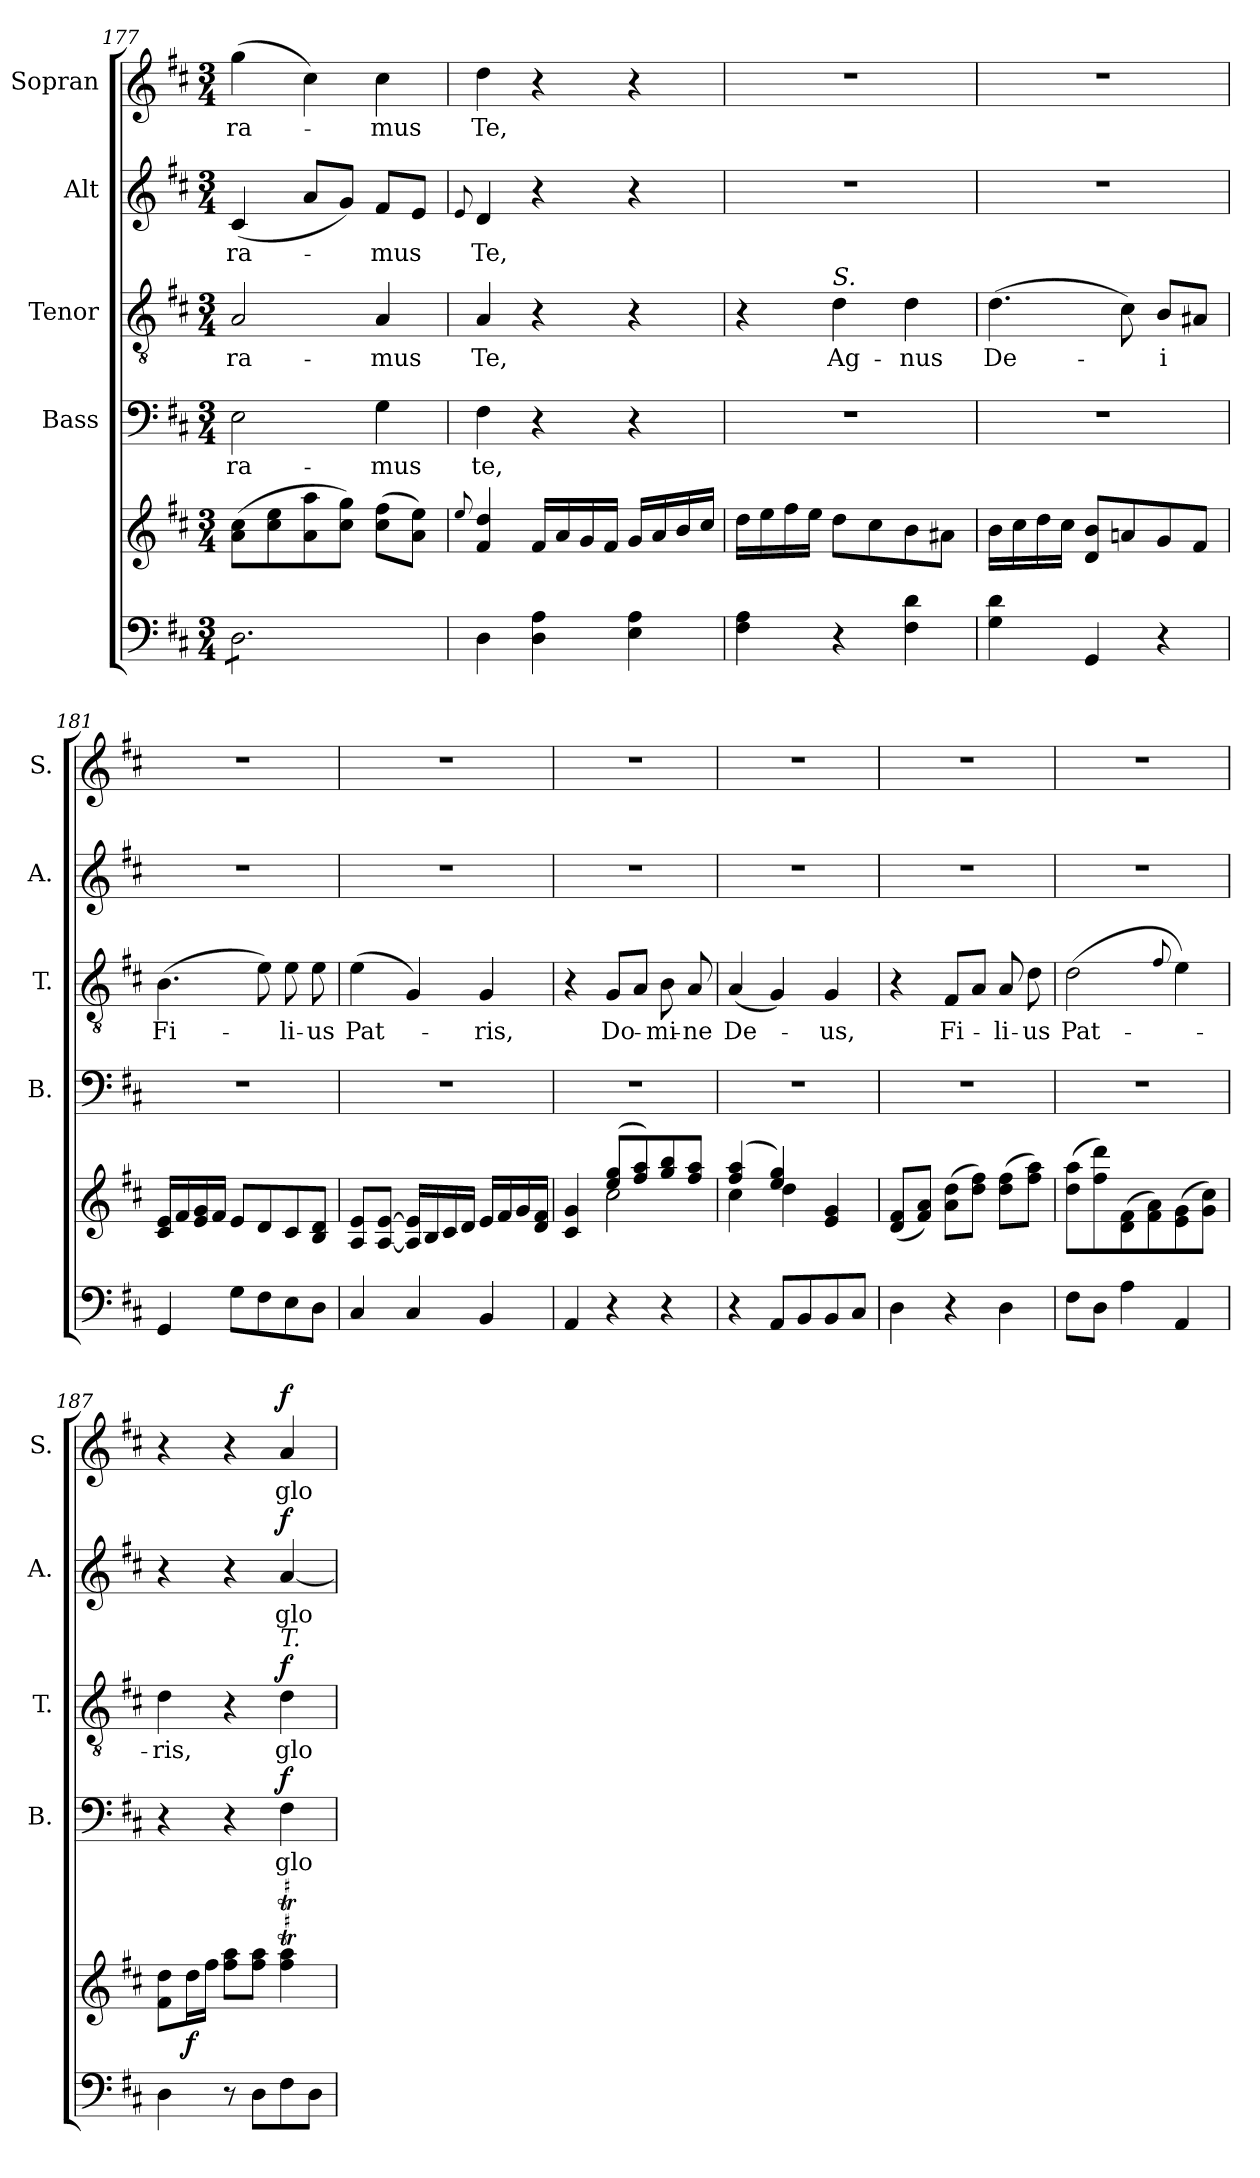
**kern	**kern	**dynam	**kern	**text	**dynam	**kern	**text	**dynam	**kern	**text	**dynam	**kern	**text	**dynam
*part5	*part5	*part5	*part4	*part4	*part4	*part3	*part3	*part3	*part2	*part2	*part2	*part1	*part1	*part1
*staff6	*staff5	*staff5/6	*staff4	*staff4	*staff4	*staff3	*staff3	*staff3	*staff2	*staff2	*staff2	*staff1	*staff1	*staff1
*	*	*	*I"Bass	*	*	*I"Tenor	*	*	*I"Alt	*	*	*I"Sopran	*	*
*	*	*	*I'B.	*	*	*I'T.	*	*	*I'A.	*	*	*I'S.	*	*
*clefF4	*clefG2	*	*clefF4	*	*	*clefGv2	*	*	*clefG2	*	*	*clefG2	*	*
*k[f#c#]	*k[f#c#]	*	*k[f#c#]	*	*	*k[f#c#]	*	*	*k[f#c#]	*	*	*k[f#c#]	*	*
*D:	*D:	*	*D:	*	*	*D:	*	*	*D:	*	*	*D:	*	*
*M3/4	*M3/4	*	*M3/4	*	*	*M3/4	*	*	*M3/4	*	*	*M3/4	*	*
=177	=177	=177	=177	=177	=177	=177	=177	=177	=177	=177	=177	=177	=177	=177
!	!	!	!	!LO:LY:b	!	!	!LO:LY:b	!	!	!LO:LY:b	!	!	!LO:LY:b	!
*tremolo	*	*	*	*	*	*	*	*	*	*	*	*	*	*
8D\L	(>8a\ 8cc#\L	.	2E\	-ra-	.	2A/	-ra-	.	(<4c#/	-ra-	.	(>4gg\	-ra-	.
8D\	8cc#\ 8ee\	.	.	.	.	.	.	.	.	.	.	.	.	.
8D\	8a\ 8aa\	.	.	.	.	.	.	.	8a/L	.	.	4cc#\)	.	.
8D\	8cc#\ 8gg\J)	.	.	.	.	.	.	.	8g/J)	.	.	.	.	.
!	!	!	!	!LO:LY:b	!	!	!LO:LY:b	!	!	!LO:LY:b	!	!	!LO:LY:b	!
8D\	(>8cc#\ 8ff#\L	.	4G\	-mus	.	4A/	-mus	.	8f#/L	-mus	.	4cc#\	-mus	.
8D\J	8a\ 8ee\J)	.	.	.	.	.	.	.	8e/J	.	.	.	.	.
*Xtremolo	*	*	*	*	*	*	*	*	*	*	*	*	*	*
!!LO:PB:g=z
=178	=178	=178	=178	=178	=178	=178	=178	=178	=178	=178	=178	=178	=178	=178
.	8qqee/	.	.	.	.	.	.	.	8qqe/	.	.	.	.	.
!	!	!	!	!LO:LY:b	!	!	!LO:LY:b	!	!	!LO:LY:b	!	!	!LO:LY:b	!
4D\	4f#/ 4dd/	.	4F#\	te,	.	4A/	Te,	.	4d/	Te,	.	4dd\	Te,	.
4D\ 4A\	16f#/LL	.	4r	.	.	4r	.	.	4r	.	.	4r	.	.
.	16a/	.	.	.	.	.	.	.	.	.	.	.	.	.
.	16g/	.	.	.	.	.	.	.	.	.	.	.	.	.
.	16f#/JJ	.	.	.	.	.	.	.	.	.	.	.	.	.
4E\ 4A\	16g/LL	.	4r	.	.	4r	.	.	4r	.	.	4r	.	.
.	16a/	.	.	.	.	.	.	.	.	.	.	.	.	.
.	16b/	.	.	.	.	.	.	.	.	.	.	.	.	.
.	16cc#/JJ	.	.	.	.	.	.	.	.	.	.	.	.	.
=179	=179	=179	=179	=179	=179	=179	=179	=179	=179	=179	=179	=179	=179	=179
4F#\ 4A\	16dd\LL	.	2.r	.	.	4r	.	.	2.r	.	.	2.r	.	.
.	16ee\	.	.	.	.	.	.	.	.	.	.	.	.	.
.	16ff#\	.	.	.	.	.	.	.	.	.	.	.	.	.
.	16ee\JJ	.	.	.	.	.	.	.	.	.	.	.	.	.
!	!	!	!	!	!	!LO:TX:a:i:t=S.	!	!	!	!	!	!	!	!
!	!	!	!	!	!	!	!LO:LY:b	!	!	!	!	!	!	!
4r	8dd\L	.	.	.	.	4d\	Ag-	.	.	.	.	.	.	.
.	8cc#\	.	.	.	.	.	.	.	.	.	.	.	.	.
!	!	!	!	!	!	!	!LO:LY:b	!	!	!	!	!	!	!
4F#\ 4d\	8b\	.	.	.	.	4d\	-nus	.	.	.	.	.	.	.
.	8a#X\J	.	.	.	.	.	.	.	.	.	.	.	.	.
=180	=180	=180	=180	=180	=180	=180	=180	=180	=180	=180	=180	=180	=180	=180
!	!	!	!	!	!	!	!LO:LY:b	!	!	!	!	!	!	!
4G\ 4d\	16b\LL	.	2.r	.	.	(>4.d\	De-	.	2.r	.	.	2.r	.	.
.	16cc#\	.	.	.	.	.	.	.	.	.	.	.	.	.
.	16dd\	.	.	.	.	.	.	.	.	.	.	.	.	.
.	16cc#\JJ	.	.	.	.	.	.	.	.	.	.	.	.	.
4GG/	8d/ 8b/L	.	.	.	.	.	.	.	.	.	.	.	.	.
.	8an/	.	.	.	.	8c#\)	.	.	.	.	.	.	.	.
!	!	!	!	!	!	!	!LO:LY:b	!	!	!	!	!	!	!
4r	8g/	.	.	.	.	8B/L	-i	.	.	.	.	.	.	.
.	8f#/J	.	.	.	.	8A#X/J	.	.	.	.	.	.	.	.
=181	=181	=181	=181	=181	=181	=181	=181	=181	=181	=181	=181	=181	=181	=181
!	!	!	!	!	!	!	!LO:LY:b	!	!	!	!	!	!	!
4GG/	16c#/ 16e/LL	.	2.r	.	.	(>4.B\	Fi-	.	2.r	.	.	2.r	.	.
.	16f#/	.	.	.	.	.	.	.	.	.	.	.	.	.
.	16e/ 16g/	.	.	.	.	.	.	.	.	.	.	.	.	.
.	16f#/JJ	.	.	.	.	.	.	.	.	.	.	.	.	.
8G\L	8e/L	.	.	.	.	.	.	.	.	.	.	.	.	.
8F#\	8d/	.	.	.	.	8e\)	.	.	.	.	.	.	.	.
!	!	!	!	!	!	!	!LO:LY:b	!	!	!	!	!	!	!
8E\	8c#/	.	.	.	.	8e\	-li-	.	.	.	.	.	.	.
!	!	!	!	!	!	!	!LO:LY:b	!	!	!	!	!	!	!
8D\J	8B/ 8d/J	.	.	.	.	8e\	-us	.	.	.	.	.	.	.
=182	=182	=182	=182	=182	=182	=182	=182	=182	=182	=182	=182	=182	=182	=182
!	!	!	!	!	!	!	!LO:LY:b	!	!	!	!	!	!	!
4C#/	8A/ 8e/L	.	2.r	.	.	(>4e\	Pat-	.	2.r	.	.	2.r	.	.
.	[8A/ [8e/J	.	.	.	.	.	.	.	.	.	.	.	.	.
4C#/	16A/] 16e/]LL	.	.	.	.	4G/)	.	.	.	.	.	.	.	.
.	16B/	.	.	.	.	.	.	.	.	.	.	.	.	.
.	16c#/	.	.	.	.	.	.	.	.	.	.	.	.	.
.	16d/JJ	.	.	.	.	.	.	.	.	.	.	.	.	.
!	!	!	!	!	!	!	!LO:LY:b	!	!	!	!	!	!	!
4BB/	16e/LL	.	.	.	.	4G/	-ris,	.	.	.	.	.	.	.
.	16f#/	.	.	.	.	.	.	.	.	.	.	.	.	.
.	16g/	.	.	.	.	.	.	.	.	.	.	.	.	.
.	16d/ 16f#/JJ	.	.	.	.	.	.	.	.	.	.	.	.	.
!!LO:LB:g=z
=183	=183	=183	=183	=183	=183	=183	=183	=183	=183	=183	=183	=183	=183	=183
*	*^	*	*	*	*	*	*	*	*	*	*	*	*	*
4AA/	4c#/ 4g/	4ryy	.	2.r	.	.	4r	.	.	2.r	.	.	2.r	.	.
!	!	!	!	!	!	!	!	!LO:LY:b	!	!	!	!	!	!	!
4r	(>8ee/ 8gg/L	2cc#\	.	.	.	.	8G/L	Do-	.	.	.	.	.	.	.
.	8ff#/ 8aa/)	.	.	.	.	.	8A/J	.	.	.	.	.	.	.	.
!	!	!	!	!	!	!	!	!LO:LY:b	!	!	!	!	!	!	!
4r	8gg/ 8bb/	.	.	.	.	.	8B\	-mi-	.	.	.	.	.	.	.
!	!	!	!	!	!	!	!	!LO:LY:b	!	!	!	!	!	!	!
.	8ff#/ 8aa/J	.	.	.	.	.	8A/	-ne	.	.	.	.	.	.	.
=184	=184	=184	=184	=184	=184	=184	=184	=184	=184	=184	=184	=184	=184	=184	=184
!	!	!	!	!	!	!	!	!LO:LY:b	!	!	!	!	!	!	!
4r	(4ff#/ 4aa/	4cc#\	.	2.r	.	.	(<4A/	De-	.	2.r	.	.	2.r	.	.
8AA/L	4ee/ 4gg/)	4dd\	.	.	.	.	4G/)	.	.	.	.	.	.	.	.
8BB/	.	.	.	.	.	.	.	.	.	.	.	.	.	.	.
!	!	!	!	!	!	!	!	!LO:LY:b	!	!	!	!	!	!	!
8BB/	4e/ 4g/	4ryy	.	.	.	.	4G/	-us,	.	.	.	.	.	.	.
8C#/J	.	.	.	.	.	.	.	.	.	.	.	.	.	.	.
*	*v	*v	*	*	*	*	*	*	*	*	*	*	*	*	*
=185	=185	=185	=185	=185	=185	=185	=185	=185	=185	=185	=185	=185	=185	=185
4D\	(<8d/ 8f#/L	.	2.r	.	.	4r	.	.	2.r	.	.	2.r	.	.
.	8f#/ 8a/J)	.	.	.	.	.	.	.	.	.	.	.	.	.
!	!	!	!	!	!	!	!LO:LY:b	!	!	!	!	!	!	!
4r	(>8a\ 8dd\L	.	.	.	.	8F#/L	Fi-	.	.	.	.	.	.	.
.	8dd\ 8ff#\J)	.	.	.	.	8A/J	.	.	.	.	.	.	.	.
!	!	!	!	!	!	!	!LO:LY:b	!	!	!	!	!	!	!
4D\	(>8dd\ 8ff#\L	.	.	.	.	8A/	-li-	.	.	.	.	.	.	.
!	!	!	!	!	!	!	!LO:LY:b	!	!	!	!	!	!	!
.	8ff#\ 8aa\J)	.	.	.	.	8d\	-us	.	.	.	.	.	.	.
=186	=186	=186	=186	=186	=186	=186	=186	=186	=186	=186	=186	=186	=186	=186
!	!	!	!	!	!	!	!LO:LY:b	!	!	!	!	!	!	!
8F#\L	(>8dd\ 8aa\L	.	2.r	.	.	(>2d\	Pat-	.	2.r	.	.	2.r	.	.
8D\J	8ff#\ 8ddd\)	.	.	.	.	.	.	.	.	.	.	.	.	.
4A\	(>8d\ 8f#\	.	.	.	.	.	.	.	.	.	.	.	.	.
.	8f#\ 8a\)	.	.	.	.	.	.	.	.	.	.	.	.	.
.	.	.	.	.	.	8qqf#/	.	.	.	.	.	.	.	.
4AA/	(>8e\ 8g\	.	.	.	.	4e\)	.	.	.	.	.	.	.	.
.	8g\ 8cc#\J)	.	.	.	.	.	.	.	.	.	.	.	.	.
=187	=187	=187	=187	=187	=187	=187	=187	=187	=187	=187	=187	=187	=187	=187
!	!	!	!	!	!	!	!LO:LY:b	!	!	!	!	!	!	!
4D\	8f#\ 8dd\L	.	4r	.	.	4d\	-ris,	.	4r	.	.	4r	.	.
!	!	!LO:DY:b	!	!	!	!	!	!	!	!	!	!	!	!
.	16dd\L	f	.	.	.	.	.	.	.	.	.	.	.	.
.	16ff#\JJ	.	.	.	.	.	.	.	.	.	.	.	.	.
8r	8ff#\ 8aa\L	.	4r	.	.	4r	.	.	4r	.	.	4r	.	.
8D\L	8ff#\ 8aa\J	.	.	.	.	.	.	.	.	.	.	.	.	.
!	!	!	!	!	!	!LO:TX:a:i:t=T.	!	!	!	!	!	!	!	!
!	!	!	!	!LO:LY:b	!LO:DY:a	!	!LO:LY:b	!LO:DY:a	!	!LO:LY:b	!LO:DY:a	!	!LO:LY:b	!LO:DY:a
8F#\	4ff#\T 4aa\T	.	4F#\	glo-	f	4d\	glo-	f	[4a/	glo-	f	4a/	glo-	f
8D\J	.	.	.	.	.	.	.	.	.	.	.	.	.	.
=	=	=	=	=	=	=	=	=	=	=	=	=	=	=
*-	*-	*-	*-	*-	*-	*-	*-	*-	*-	*-	*-	*-	*-	*-
